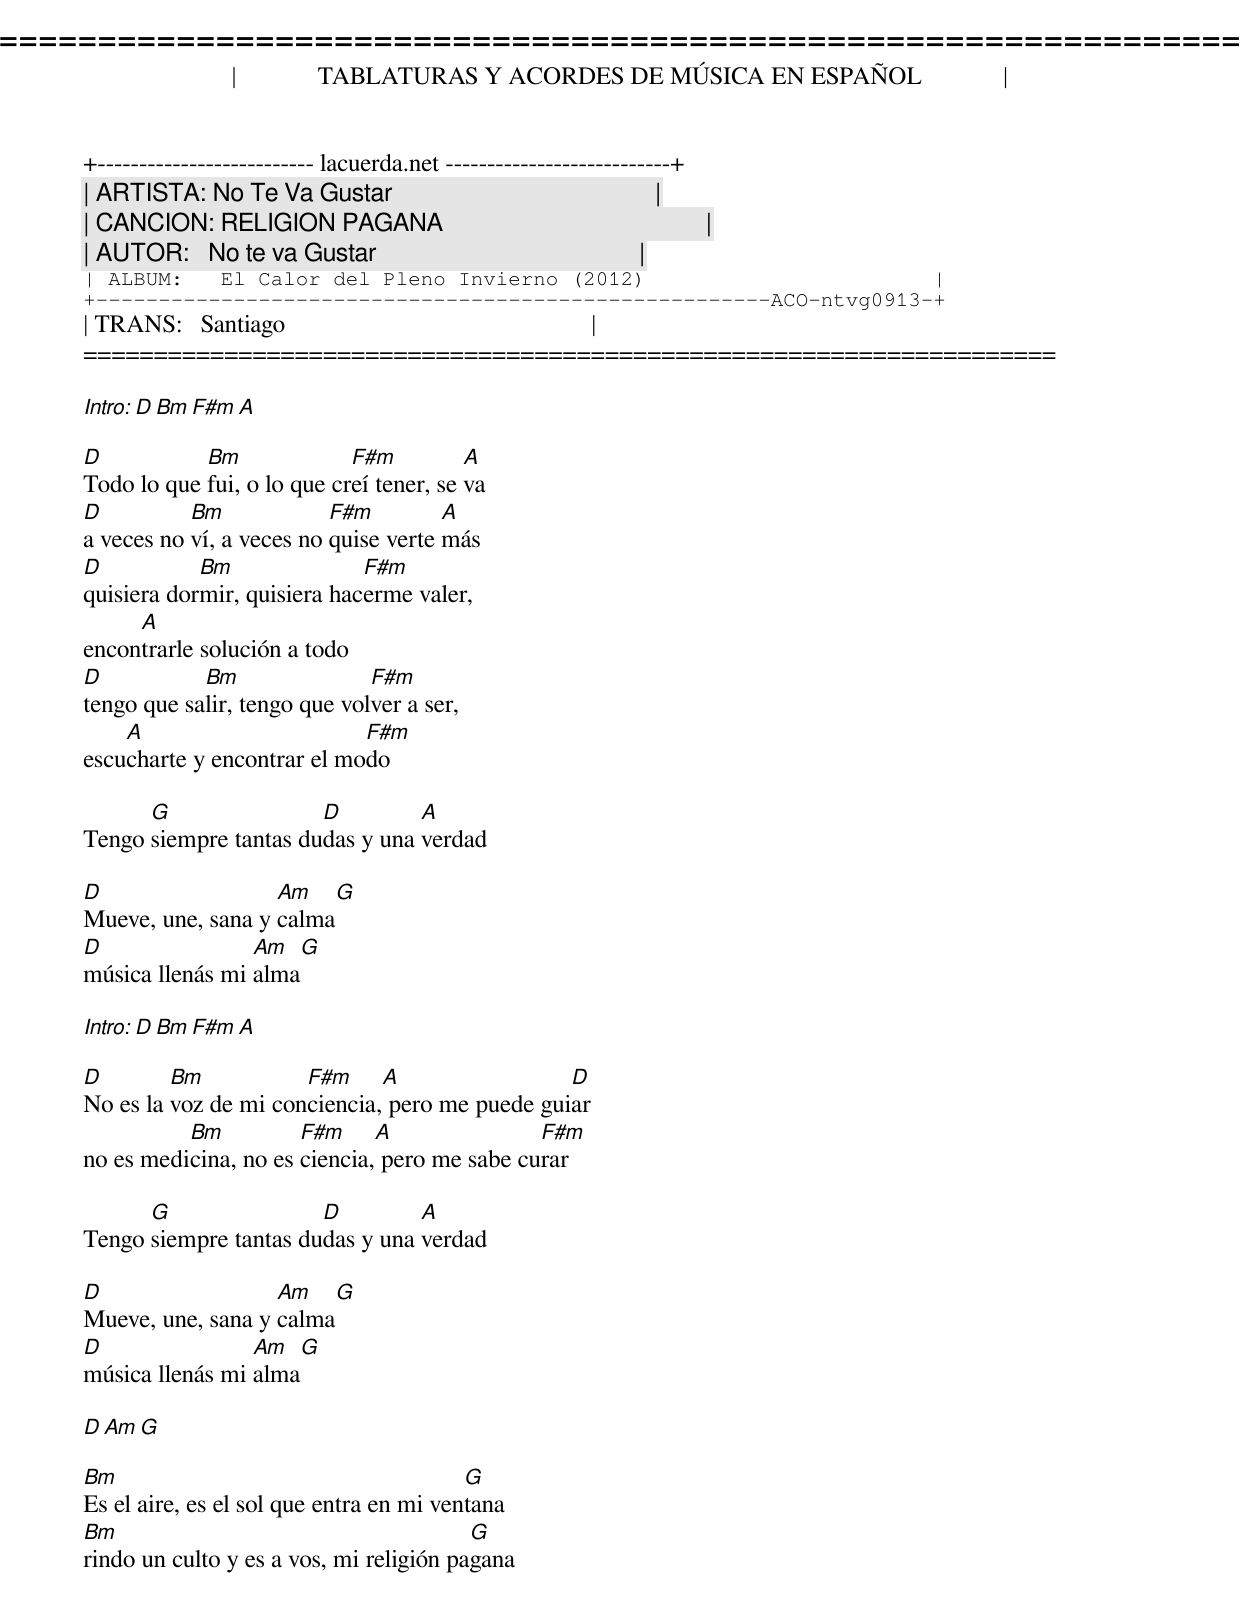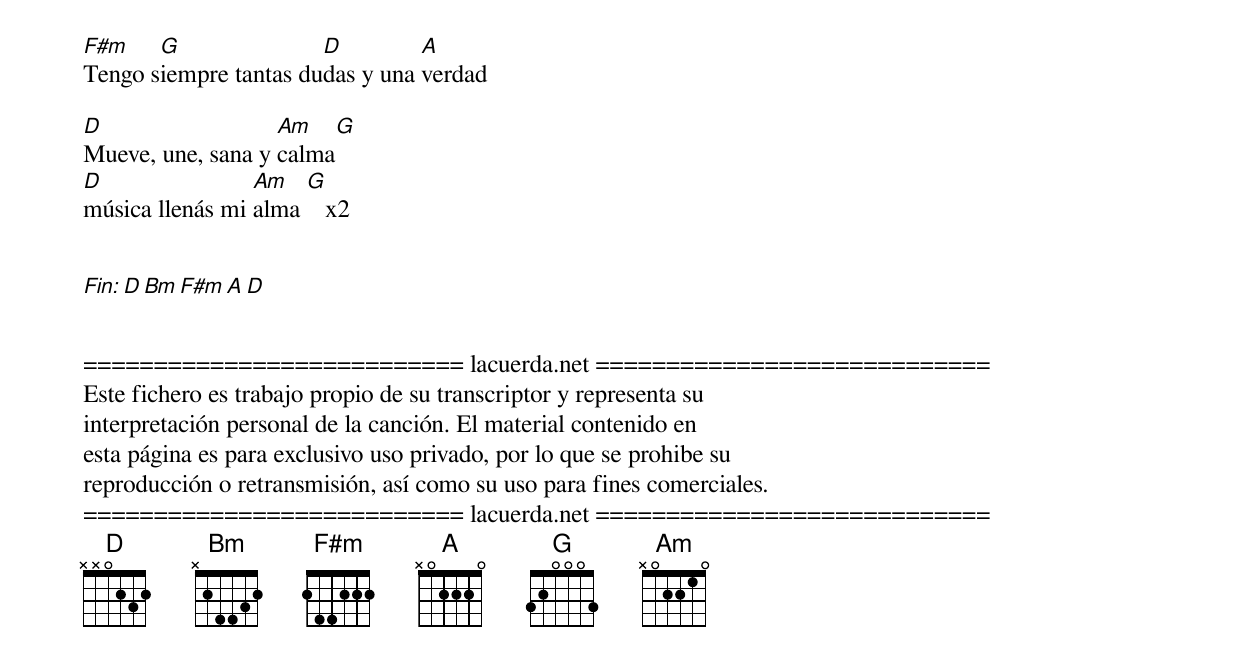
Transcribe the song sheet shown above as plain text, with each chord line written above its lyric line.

=====================================================================
|             TABLATURAS Y ACORDES DE MÚSICA EN ESPAÑOL             |
+-------------------------- lacuerda.net ---------------------------+
| ARTISTA: No Te Va Gustar                                          |
| CANCION: RELIGION PAGANA                                          |
| AUTOR:   No te va Gustar                                          |
| ALBUM:   El Calor del Pleno Invierno (2012)                       |
+------------------------------------------------------ACO-ntvg0913-+
| TRANS:   Santiago                                                 |
=====================================================================

Intro: D Bm F#m A

D           Bm              F#m          A
Todo lo que fui, o lo que creí tener, se va
D          Bm             F#m         A
a veces no ví, a veces no quise verte más
D           Bm               F#m
quisiera dormir, quisiera hacerme valer,
     A
encontrarle solución a todo
D           Bm                F#m
tengo que salir, tengo que volver a ser,
    A                       F#m
escucharte y encontrar el modo

      G                D         A
Tengo siempre tantas dudas y una verdad

D                  Am   G
Mueve, une, sana y calma
D                Am   G
música llenás mi alma

Intro: D Bm F#m A

D        Bm           F#m     A                 D
No es la voz de mi conciencia, pero me puede guiar
          Bm          F#m     A               F#m
no es medicina, no es ciencia, pero me sabe curar

      G                D         A
Tengo siempre tantas dudas y una verdad

D                  Am   G
Mueve, une, sana y calma
D                Am   G
música llenás mi alma

D  Am G

Bm                                       G
Es el aire, es el sol que entra en mi ventana
Bm                                       G
rindo un culto y es a vos, mi religión pagana

F#m    G               D         A
Tengo siempre tantas dudas y una verdad

D                  Am   G
Mueve, une, sana y calma
D                Am   G
música llenás mi alma    x2


Fin: D Bm F#m A D


=========================== lacuerda.net ============================
Este fichero es trabajo propio de su transcriptor y representa su
interpretación personal de la canción. El material contenido en
esta página es para exclusivo uso privado, por lo que se prohibe su
reproducción o retransmisión, así como su uso para fines comerciales.
=========================== lacuerda.net ============================
